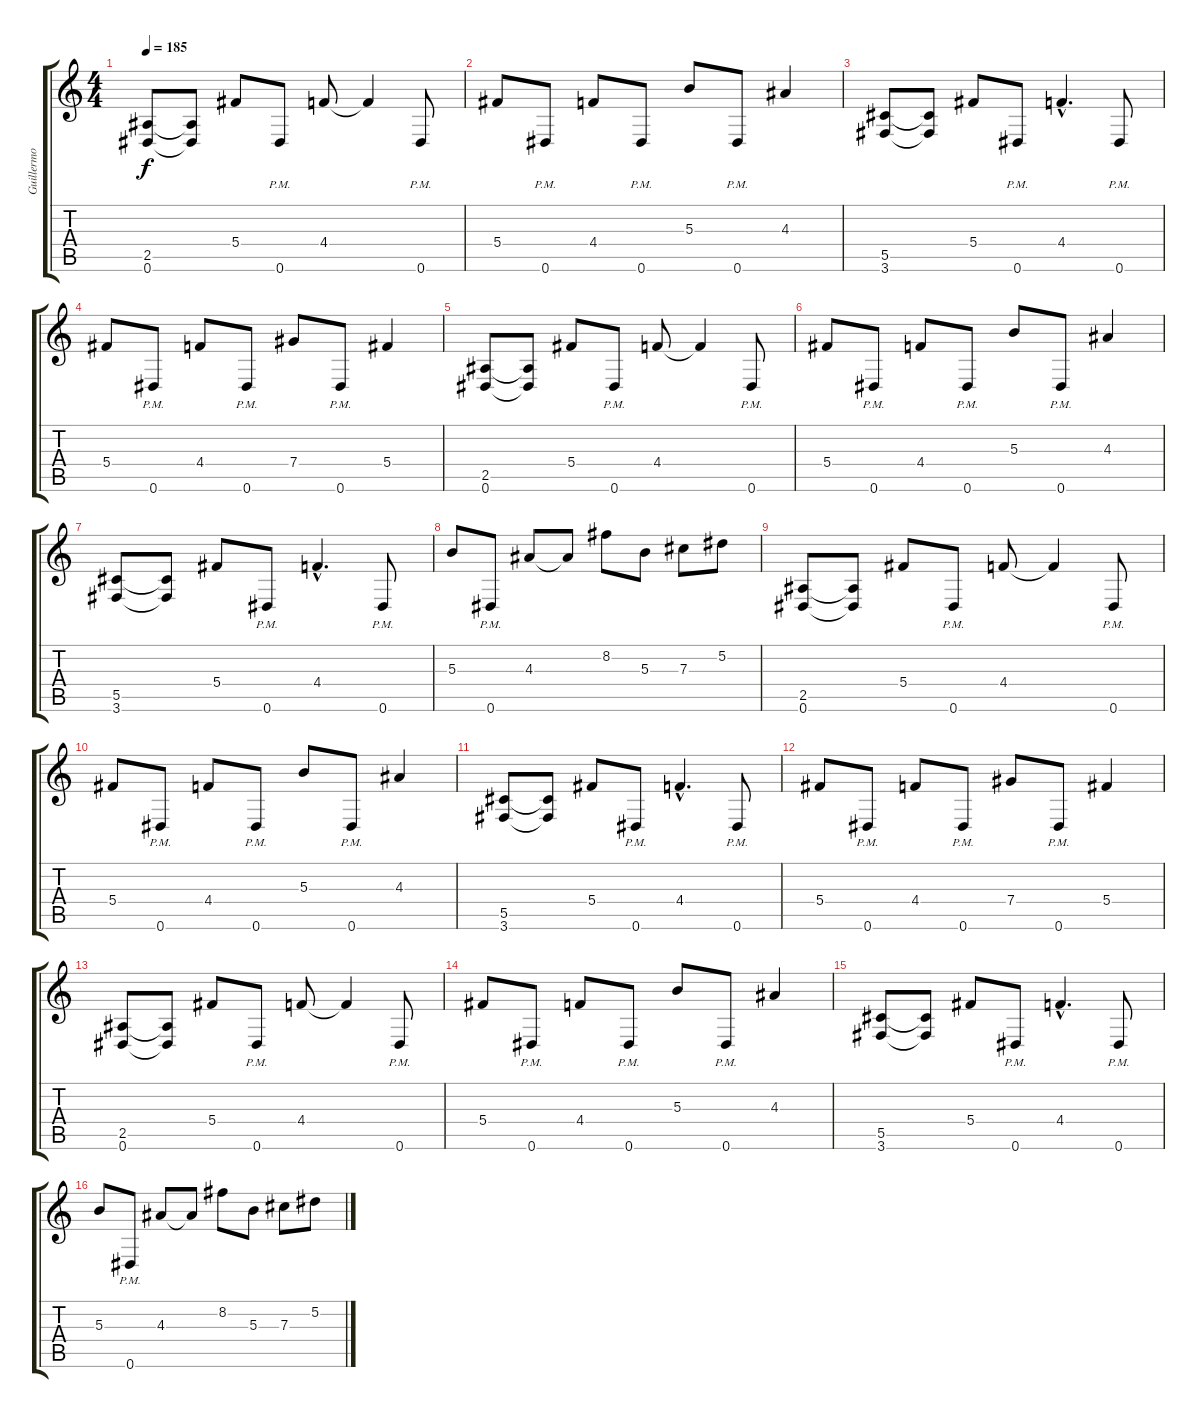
\track ("Guillermo" "Guillermo") {instrument overdrivenguitar}
\staff {score tabs}
\tuning (Eb4 Bb3 Gb3 Db3 Ab2 Eb2) {hide}
\ts (4 4)
\tempo 185
\clef g2
\ks c
(2.5 0.6).8{dy f} (2.5{t} 0.6{t}).8 5.4.8 0.6{pm}.8 4.4.8 4.4{t}.4 0.6{pm}.8 |
5.4.8 0.6{pm}.8 4.4.8 0.6{pm}.8 5.3.8 0.6{pm}.8 4.3.4 |
(5.5 3.6).8 (5.5{t} 3.6{t}).8 5.4.8 0.6{pm}.8 4.4{hac}.4{d} 0.6{pm}.8 |
5.4.8 0.6{pm}.8 4.4.8 0.6{pm}.8 7.4.8 0.6{pm}.8 5.4.4 |
(2.5 0.6).8 (2.5{t} 0.6{t}).8 5.4.8 0.6{pm}.8 4.4.8 4.4{t}.4 0.6{pm}.8 |
5.4.8 0.6{pm}.8 4.4.8 0.6{pm}.8 5.3.8 0.6{pm}.8 4.3.4 |
(5.5 3.6).8 (5.5{t} 3.6{t}).8 5.4.8 0.6{pm}.8 4.4{hac}.4{d} 0.6{pm}.8 |
5.3.8 0.6{pm}.8 4.3.8 4.3{t}.8 8.2.8 5.3.8 7.3.8 5.2.8 |
(2.5 0.6).8 (2.5{t} 0.6{t}).8 5.4.8 0.6{pm}.8 4.4.8 4.4{t}.4 0.6{pm}.8 |
5.4.8 0.6{pm}.8 4.4.8 0.6{pm}.8 5.3.8 0.6{pm}.8 4.3.4 |
(5.5 3.6).8 (5.5{t} 3.6{t}).8 5.4.8 0.6{pm}.8 4.4{hac}.4{d} 0.6{pm}.8 |
5.4.8 0.6{pm}.8 4.4.8 0.6{pm}.8 7.4.8 0.6{pm}.8 5.4.4 |
(2.5 0.6).8 (2.5{t} 0.6{t}).8 5.4.8 0.6{pm}.8 4.4.8 4.4{t}.4 0.6{pm}.8 |
5.4.8 0.6{pm}.8 4.4.8 0.6{pm}.8 5.3.8 0.6{pm}.8 4.3.4 |
(5.5 3.6).8 (5.5{t} 3.6{t}).8 5.4.8 0.6{pm}.8 4.4{hac}.4{d} 0.6{pm}.8 |
5.3.8 0.6{pm}.8 4.3.8 4.3{t}.8 8.2.8 5.3.8 7.3.8 5.2.8
